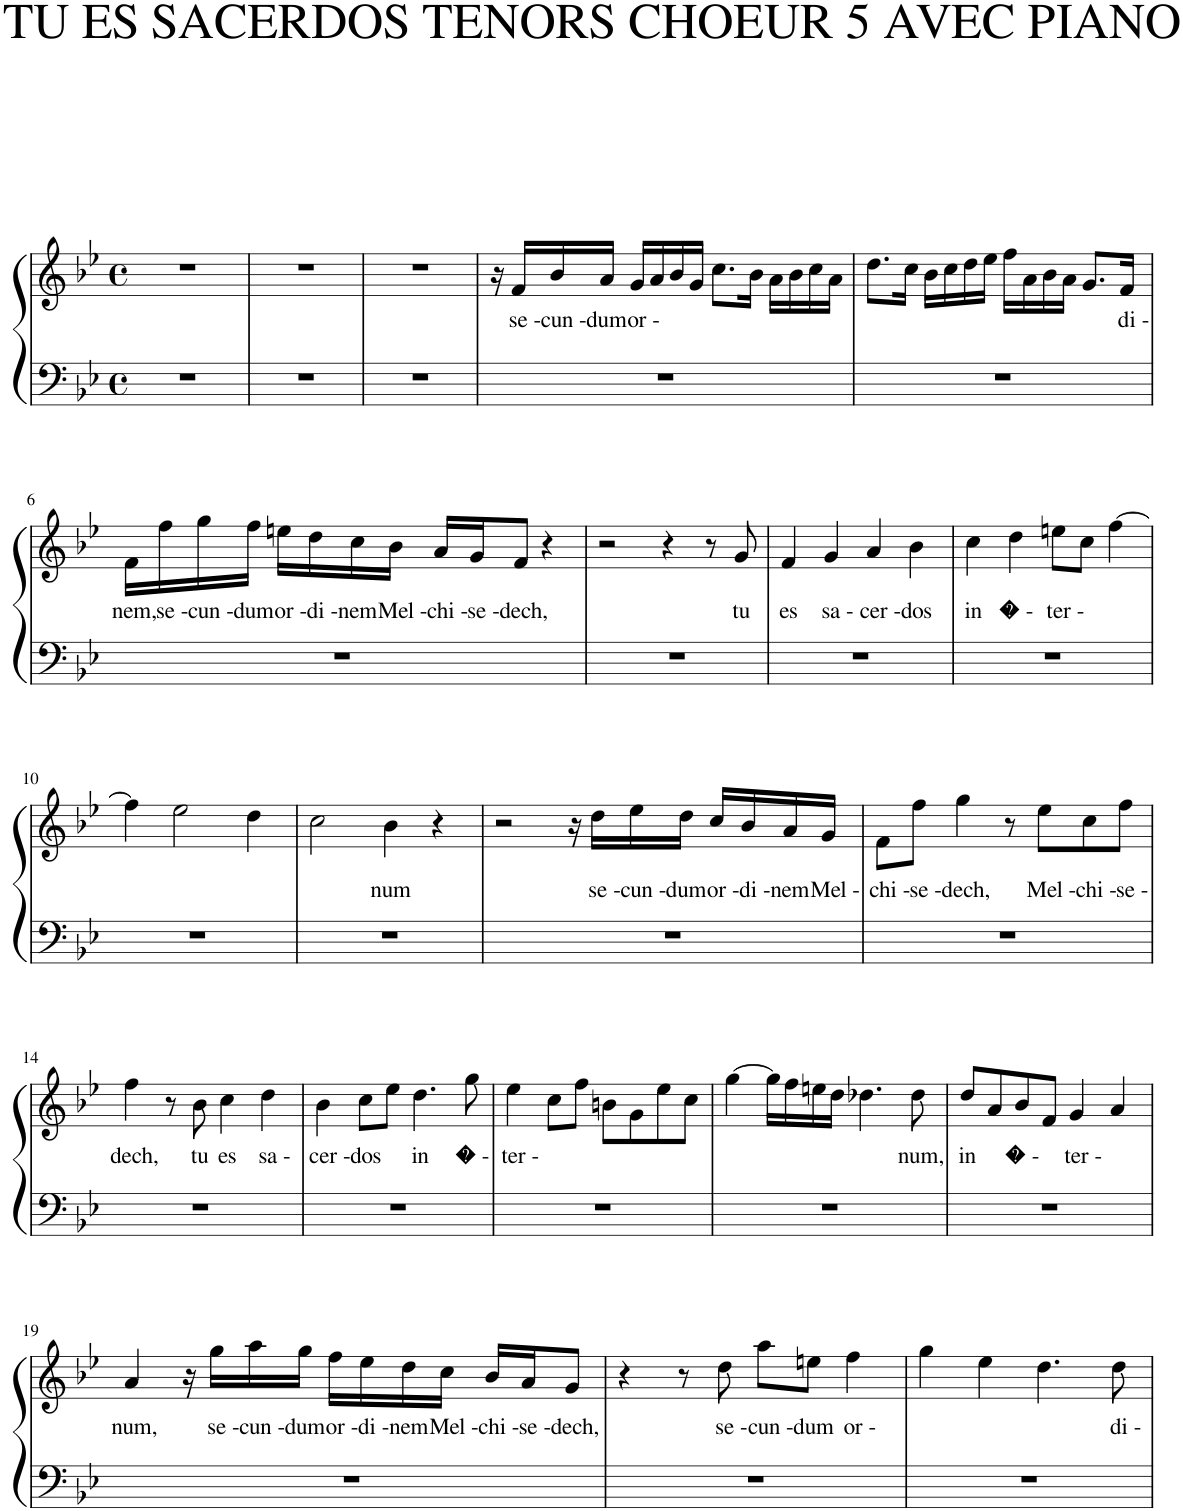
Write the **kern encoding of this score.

**kern	**kern	**text
*part1	*part1	*part1
*staff2	*staff1	*staff1
*I"Piano	*	*
*I'Pno.	*	*
*clefF4	*clefG2	*
*k[b-e-]	*k[b-e-]	*
*M4/4	*M4/4	*
*met(c)	*met(c)	*
=1	=1	=1
1r	1r	.
=2	=2	=2
1r	1r	.
=3	=3	=3
1r	1r	.
=4	=4	=4
1r	16r	.
!	!	!LO:LY:b
.	16f/LL	se -
!	!	!LO:LY:b
.	16b-/	cun -
!	!	!LO:LY:b
.	16a/JJ	dum
!	!	!LO:LY:b
.	16g/LL	or -
.	16a/	.
.	16b-/	.
.	16g/JJ	.
.	8.cc\L	.
.	16b-\Jk	.
.	16a\LL	.
.	16b-\	.
.	16cc\	.
.	16a\JJ	.
=5	=5	=5
1r	8.dd\L	.
.	16cc\Jk	.
.	16b-\LL	.
.	16cc\	.
.	16dd\	.
.	16ee-\JJ	.
.	16ff\LL	.
.	16a\	.
.	16b-\	.
.	16a\JJ	.
.	8.g/L	.
!	!	!LO:LY:b
.	16f/Jk	di -
!!LO:LB:g=z
=6	=6	=6
!	!	!LO:LY:b
1r	16f\LL	nem,
!	!	!LO:LY:b
.	16ff\	se -
!	!	!LO:LY:b
.	16gg\	cun -
!	!	!LO:LY:b
.	16ff\JJ	dum
!	!	!LO:LY:b
.	16een\LL	or -
!	!	!LO:LY:b
.	16dd\	di -
!	!	!LO:LY:b
.	16cc\	nem
!	!	!LO:LY:b
.	16b-\JJ	Mel -
!	!	!LO:LY:b
.	16a/LL	chi -
!	!	!LO:LY:b
.	16g/J	se -
!	!	!LO:LY:b
.	8f/J	dech,
.	4r	.
=7	=7	=7
1r	2r	.
.	4r	.
.	8r	.
!	!	!LO:LY:b
.	8g/	tu
=8	=8	=8
!	!	!LO:LY:b
1r	4f/	es
!	!	!LO:LY:b
.	4g/	sa -
!	!	!LO:LY:b
.	4a/	cer -
!	!	!LO:LY:b
.	4b-\	dos
=9	=9	=9
!	!	!LO:LY:b
1r	4cc\	in
!	!	!LO:LY:b
.	4dd\	� -
!	!	!LO:LY:b
.	8een\L	ter -
.	8cc\J	.
.	[4ff\	.
!!LO:LB:g=z
=10	=10	=10
1r	4ff\]	.
.	2ee-\	.
.	4dd\	.
=11	=11	=11
1r	2cc\	.
!	!	!LO:LY:b
.	4b-\	num
.	4r	.
=12	=12	=12
1r	2r	.
.	16r	.
!	!	!LO:LY:b
.	16dd\LL	se -
!	!	!LO:LY:b
.	16ee-\	cun -
!	!	!LO:LY:b
.	16dd\JJ	dum
!	!	!LO:LY:b
.	16cc/LL	or -
!	!	!LO:LY:b
.	16b-/	di -
!	!	!LO:LY:b
.	16a/	nem
!	!	!LO:LY:b
.	16g/JJ	Mel -
=13	=13	=13
!	!	!LO:LY:b
1r	8f\L	chi -
!	!	!LO:LY:b
.	8ff\J	se -
!	!	!LO:LY:b
.	4gg\	dech,
.	8r	.
!	!	!LO:LY:b
.	8ee-\L	Mel -
!	!	!LO:LY:b
.	8cc\	chi -
!	!	!LO:LY:b
.	8ff\J	se -
!!LO:LB:g=z
=14	=14	=14
!	!	!LO:LY:b
1r	4ff\	dech,
.	8r	.
!	!	!LO:LY:b
.	8b-\	tu
!	!	!LO:LY:b
.	4cc\	es
!	!	!LO:LY:b
.	4dd\	sa -
=15	=15	=15
!	!	!LO:LY:b
1r	4b-\	cer -
!	!	!LO:LY:b
.	8cc\L	dos
.	8ee-\J	.
!	!	!LO:LY:b
.	4.dd\	in
!	!	!LO:LY:b
.	8gg\	� -
=16	=16	=16
!	!	!LO:LY:b
1r	4ee-\	ter -
.	8cc\L	.
.	8ff\J	.
.	8bn\L	.
.	8g\	.
.	8ee-\	.
.	8cc\J	.
=17	=17	=17
1r	[4gg\	.
.	16gg\LL]	.
.	16ff\	.
.	16een\	.
.	16dd\JJ	.
.	4.dd-X\	.
!	!	!LO:LY:b
.	8dd-\	num,
=18	=18	=18
!	!	!LO:LY:b
1r	8dd/L	in
.	8a/	.
!	!	!LO:LY:b
.	8b-/	� -
.	8f/J	.
!	!	!LO:LY:b
.	4g/	ter -
.	4a/	.
!!LO:LB:g=z
=19	=19	=19
!	!	!LO:LY:b
1r	4a/	num,
.	16r	.
!	!	!LO:LY:b
.	16gg\LL	se -
!	!	!LO:LY:b
.	16aa\	cun -
!	!	!LO:LY:b
.	16gg\JJ	dum
!	!	!LO:LY:b
.	16ff\LL	or -
!	!	!LO:LY:b
.	16ee-\	di -
!	!	!LO:LY:b
.	16dd\	nem
!	!	!LO:LY:b
.	16cc\JJ	Mel -
!	!	!LO:LY:b
.	16b-/LL	chi -
!	!	!LO:LY:b
.	16a/J	se -
!	!	!LO:LY:b
.	8g/J	dech,
=20	=20	=20
1r	4r	.
.	8r	.
!	!	!LO:LY:b
.	8dd\	se -
!	!	!LO:LY:b
.	8aa\L	cun -
!	!	!LO:LY:b
.	8een\J	dum
!	!	!LO:LY:b
.	4ff\	or -
=21	=21	=21
1r	4gg\	.
.	4ee-\	.
.	4.dd\	.
!	!	!LO:LY:b
.	8dd\	di -
=	=	=
*-	*-	*-
